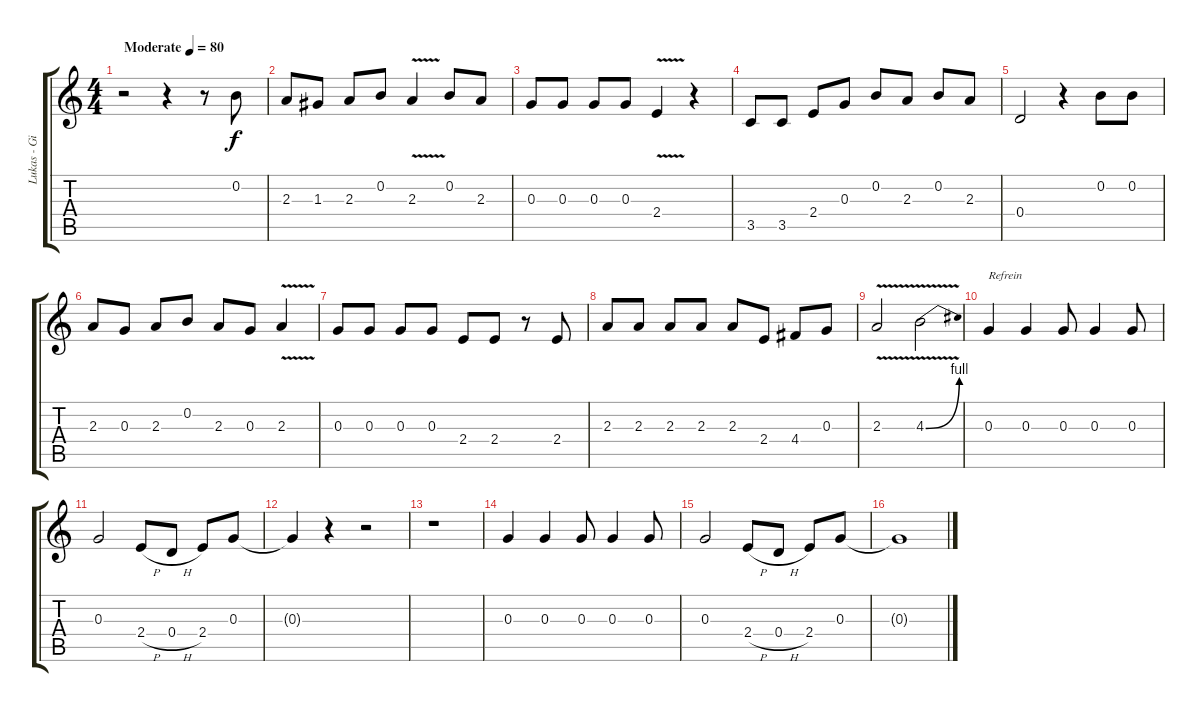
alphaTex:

\track ("Lukas - Gitaar" "Lukas - Gi") {instrument distortionguitar}
\staff {score tabs}
\tuning (E4 B3 G3 D3 A2 E2) {hide}
\ts (4 4)
\tempo (80 "Moderate")
\clef g2
\ks c
r.2{dy f instrument distortionguitar} r.4 r.8 0.2.8 |
2.3.8 1.3.8 2.3.8 0.2.8 2.3{v}.4 0.2.8 2.3.8 |
0.3.8 0.3.8 0.3.8 0.3.8 2.4{v}.4 r.4 |
3.5.8 3.5.8 2.4.8 0.3.8 0.2.8 2.3.8 0.2.8 2.3.8 |
0.4.2 r.4 0.2.8 0.2.8 |
2.3.8 0.3.8 2.3.8 0.2.8 2.3.8 0.3.8 2.3{v}.4 |
0.3.8 0.3.8 0.3.8 0.3.8 2.4.8 2.4.8 r.8 2.4.8 |
2.3.8 2.3.8 2.3.8 2.3.8 2.3.8 2.4.8 4.4.8 0.3.8 |
2.3{v}.2 4.3{be (bend 0 0 60 4) v}.2 |
0.3.4{txt "Refrein"} 0.3.4 0.3.8 0.3.4 0.3.8 |
0.3.2 2.4{h}.8 0.4{h}.8 2.4.8 0.3.8 |
0.3{t}.4 r.4 r.2 |
r.1 |
0.3.4 0.3.4 0.3.8 0.3.4 0.3.8 |
0.3.2 2.4{h}.8 0.4{h}.8 2.4.8 0.3.8 |
0.3{t}.1
